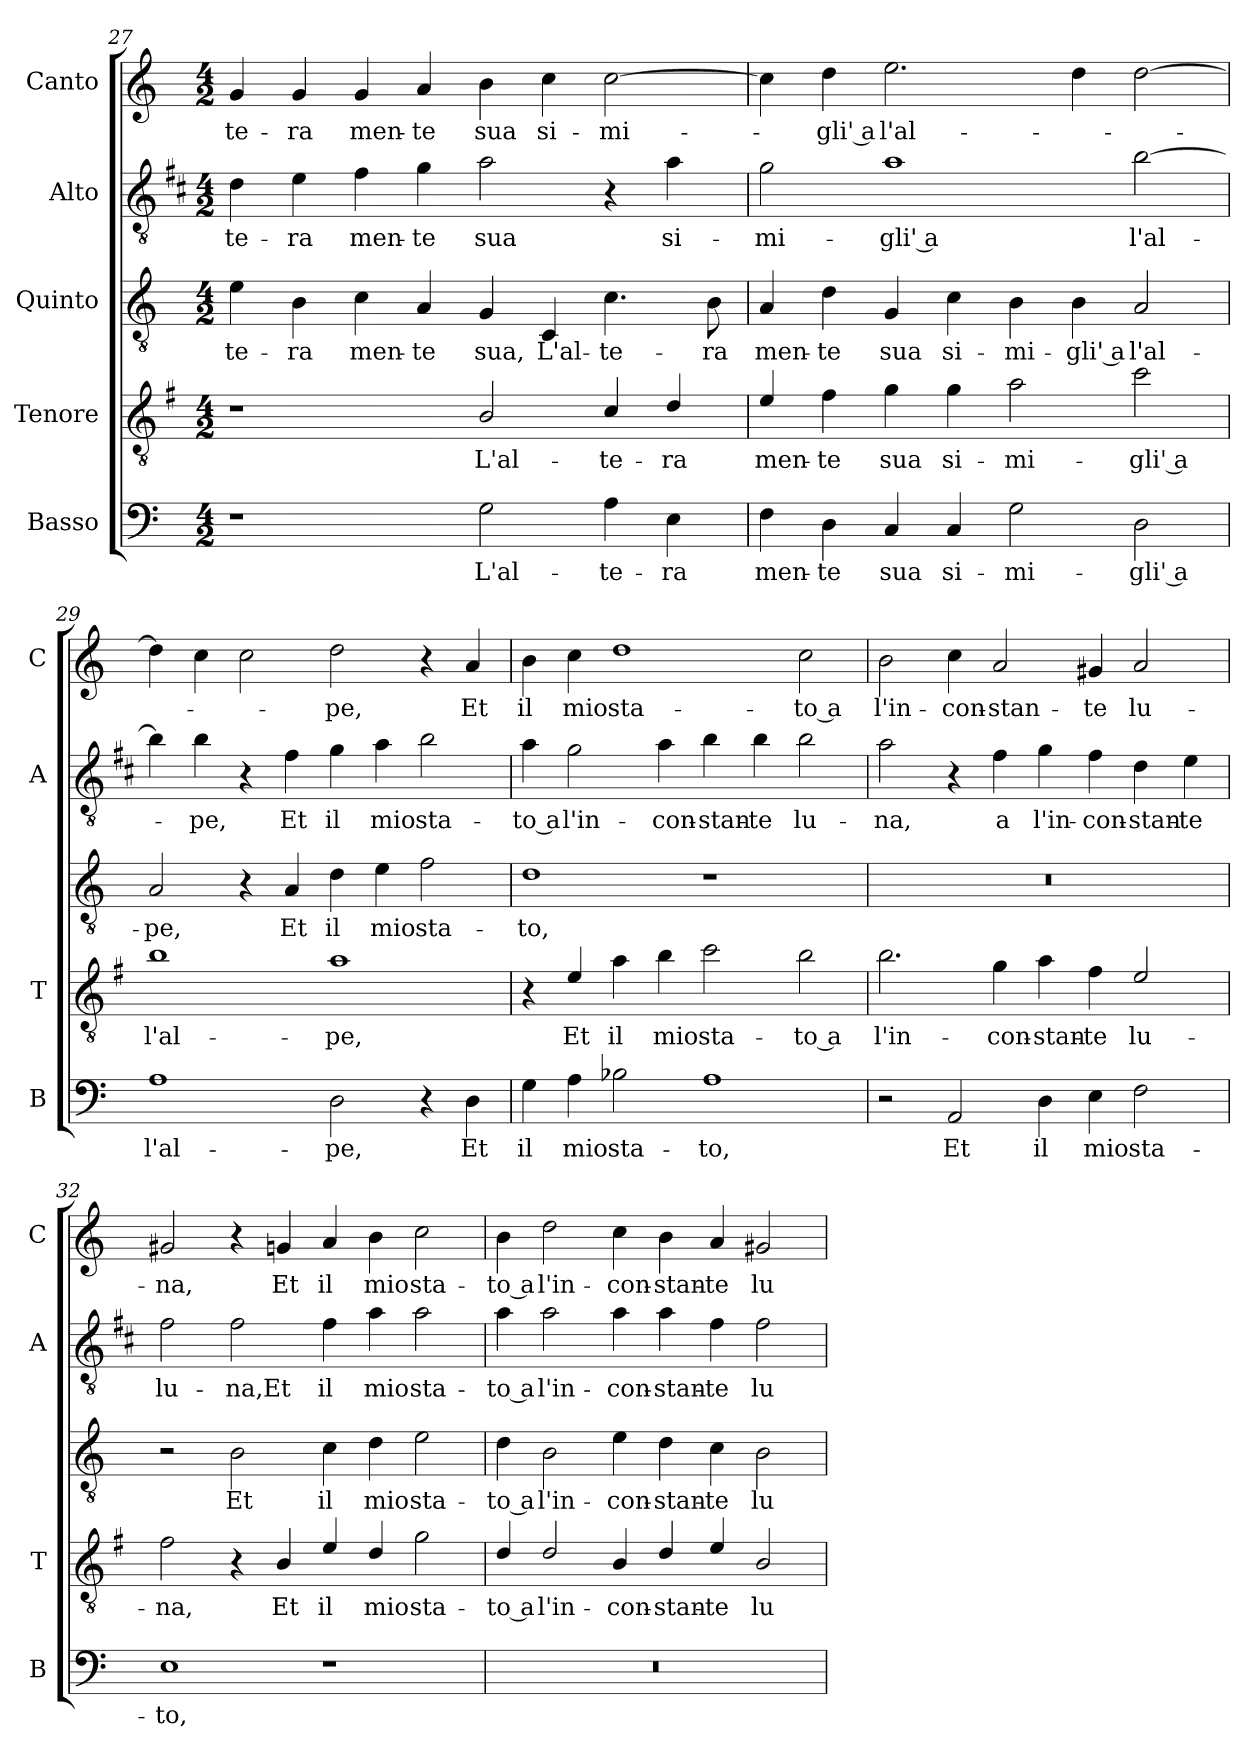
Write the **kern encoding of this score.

**kern	**text	**kern	**text	**kern	**text	**kern	**text	**kern	**text
*part5	*part5	*part4	*part4	*part3	*part3	*part2	*part2	*part1	*part1
*staff5	*staff5	*staff4	*staff4	*staff3	*staff3	*staff2	*staff2	*staff1	*staff1
*I"Basso	*	*I"Tenore	*	*I"Quinto	*	*I"Alto	*	*I"Canto	*
*I'B	*	*I'T	*	*	*	*I'A	*	*I'C	*
*clefF4	*	*clefGv2	*	*clefGv2	*	*clefGv2	*	*clefG2	*
*	*	*ITrd4c7	*	*	*	*ITrd1c2	*	*	*
*k[]	*	*k[]	*	*k[]	*	*k[]	*	*k[]	*
*C:	*	*C:	*	*C:	*	*C:	*	*C:	*
*M4/2	*	*M4/2	*	*M4/2	*	*M4/2	*	*M4/2	*
=27	=27	=27	=27	=27	=27	=27	=27	=27	=27
!	!	!	!	!	!LO:LY:b	!	!LO:LY:b	!	!LO:LY:b
1r	.	1r	.	4e\	-te-	4c\	-te-	4g/	-te-
!	!	!	!	!	!LO:LY:b	!	!LO:LY:b	!	!LO:LY:b
.	.	.	.	4B\	-ra	4d\	-ra	4g/	-ra
!	!	!	!	!	!LO:LY:b	!	!LO:LY:b	!	!LO:LY:b
.	.	.	.	4c\	men-	4e\	men-	4g/	men-
!	!	!	!	!	!LO:LY:b	!	!LO:LY:b	!	!LO:LY:b
.	.	.	.	4A/	-te	4f\	-te	4a/	-te
!	!LO:LY:b	!	!LO:LY:b	!	!LO:LY:b	!	!LO:LY:b	!	!LO:LY:b
2G\	L'al-	2E/	L'al-	4G/	sua,	2g\	sua	4b\	sua
!	!	!	!	!	!LO:LY:b	!	!	!	!LO:LY:b
.	.	.	.	4C/	L'al-	.	.	4cc\	si-
!	!LO:LY:b	!	!LO:LY:b	!	!LO:LY:b	!	!	!	!LO:LY:b
4A\	-te-	4F/	-te-	4.c\	-te-	4r	.	[2cc\	-mi-
!	!LO:LY:b	!	!LO:LY:b	!	!	!	!LO:LY:b	!	!
4E\	-ra	4G/	-ra	.	.	4g\	si-	.	.
!	!	!	!	!	!LO:LY:b	!	!	!	!
.	.	.	.	8B\	-ra	.	.	.	.
=28	=28	=28	=28	=28	=28	=28	=28	=28	=28
!	!LO:LY:b	!	!LO:LY:b	!	!LO:LY:b	!	!LO:LY:b	!	!
4F\	men-	4A/	men-	4A/	men-	2f\	-mi-	4cc\]	.
!	!LO:LY:b	!	!LO:LY:b	!	!LO:LY:b	!	!	!	!LO:LY:b
4D\	-te	4B\	-te	4d\	-te	.	.	4dd\	-gli' a
!	!LO:LY:b	!	!LO:LY:b	!	!LO:LY:b	!	!LO:LY:b	!	!LO:LY:b
4C/	sua	4c\	sua	4G/	sua	1g	-gli' a	2.ee\	l'al-
!	!LO:LY:b	!	!LO:LY:b	!	!LO:LY:b	!	!	!	!
4C/	si-	4c\	si-	4c\	si-	.	.	.	.
!	!LO:LY:b	!	!LO:LY:b	!	!LO:LY:b	!	!	!	!
2G\	-mi-	2d\	-mi-	4B\	-mi-	.	.	.	.
!	!	!	!	!	!LO:LY:b	!	!	!	!
.	.	.	.	4B\	-gli' a	.	.	4dd\	.
!	!LO:LY:b	!	!LO:LY:b	!	!LO:LY:b	!	!LO:LY:b	!	!
2D\	-gli' a	2f\	-gli' a	2A/	l'al-	[2a\	l'al-	[2dd\	.
!!LO:LB:g=z
=29	=29	=29	=29	=29	=29	=29	=29	=29	=29
!	!LO:LY:b	!	!LO:LY:b	!	!LO:LY:b	!	!	!	!
1A	l'al-	1e	l'al-	2A/	-pe,	4a\]	.	4dd\]	.
!	!	!	!	!	!	!	!LO:LY:b	!	!
.	.	.	.	.	.	4a\	-pe,	4cc\	.
.	.	.	.	4r	.	4r	.	2cc\	.
!	!	!	!	!	!LO:LY:b	!	!LO:LY:b	!	!
.	.	.	.	4A/	Et	4e\	Et	.	.
!	!LO:LY:b	!	!LO:LY:b	!	!LO:LY:b	!	!LO:LY:b	!	!LO:LY:b
2D\	-pe,	1d	-pe,	4d\	il	4f\	il	2dd\	-pe,
!	!	!	!	!	!LO:LY:b	!	!LO:LY:b	!	!
.	.	.	.	4e\	mio	4g\	mio	.	.
!	!	!	!	!	!LO:LY:b	!	!LO:LY:b	!	!
4r	.	.	.	2f\	sta-	2a\	sta-	4r	.
!	!LO:LY:b	!	!	!	!	!	!	!	!LO:LY:b
4D\	Et	.	.	.	.	.	.	4a/	Et
=30	=30	=30	=30	=30	=30	=30	=30	=30	=30
!	!LO:LY:b	!	!	!	!LO:LY:b	!	!LO:LY:b	!	!LO:LY:b
4G\	il	4r	.	1d	-to,	4g\	-to a	4b\	il
!	!LO:LY:b	!	!LO:LY:b	!	!	!	!LO:LY:b	!	!LO:LY:b
4A\	mio	4A/	Et	.	.	2f\	l'in-	4cc\	mio
!	!LO:LY:b	!	!LO:LY:b	!	!	!	!	!	!LO:LY:b
2B-X\	sta-	4d\	il	.	.	.	.	1dd	sta-
!	!	!	!LO:LY:b	!	!	!	!LO:LY:b	!	!
.	.	4e\	mio	.	.	4g\	-con-	.	.
!	!LO:LY:b	!	!LO:LY:b	!	!	!	!LO:LY:b	!	!
1A	-to,	2f\	sta-	1r	.	4a\	-stan-	.	.
!	!	!	!	!	!	!	!LO:LY:b	!	!
.	.	.	.	.	.	4a\	-te	.	.
!	!	!	!LO:LY:b	!	!	!	!LO:LY:b	!	!LO:LY:b
.	.	2e\	-to a	.	.	2a\	lu-	2cc\	-to a
=31	=31	=31	=31	=31	=31	=31	=31	=31	=31
!	!	!	!LO:LY:b	!	!	!	!LO:LY:b	!	!LO:LY:b
2r	.	2.e\	l'in-	0r	.	2g\	-na,	2b\	l'in-
!	!LO:LY:b	!	!	!	!	!	!	!	!LO:LY:b
2AA/	Et	.	.	.	.	4r	.	4cc\	-con-
!	!	!	!LO:LY:b	!	!	!	!LO:LY:b	!	!LO:LY:b
.	.	4c\	-con-	.	.	4e\	a	2a/	-stan-
!	!LO:LY:b	!	!LO:LY:b	!	!	!	!LO:LY:b	!	!
4D\	il	4d\	-stan-	.	.	4f\	l'in-	.	.
!	!LO:LY:b	!	!LO:LY:b	!	!	!	!LO:LY:b	!	!LO:LY:b
4E\	mio	4B\	-te	.	.	4e\	-con-	4g#X/	-te
!	!LO:LY:b	!	!LO:LY:b	!	!	!	!LO:LY:b	!	!LO:LY:b
2F\	sta-	2A/	lu-	.	.	4c\	-stan-	2a/	lu-
!	!	!	!	!	!	!	!LO:LY:b	!	!
.	.	.	.	.	.	4d\	-te	.	.
=32	=32	=32	=32	=32	=32	=32	=32	=32	=32
!	!LO:LY:b	!	!LO:LY:b	!	!	!	!LO:LY:b	!	!LO:LY:b
1E	-to,	2B\	-na,	2r	.	2e\	lu-	2g#X/	-na,
!	!	!	!	!	!LO:LY:b	!	!LO:LY:b	!	!
.	.	4r	.	2B\	Et	2e\	-na,Et	4r	.
!	!	!	!LO:LY:b	!	!	!	!	!	!LO:LY:b
.	.	4E/	Et	.	.	.	.	4gn/	Et
!	!	!	!LO:LY:b	!	!LO:LY:b	!	!LO:LY:b	!	!LO:LY:b
1r	.	4A/	il	4c\	il	4e\	il	4a/	il
!	!	!	!LO:LY:b	!	!LO:LY:b	!	!LO:LY:b	!	!LO:LY:b
.	.	4G/	mio	4d\	mio	4g\	mio	4b\	mio
!	!	!	!LO:LY:b	!	!LO:LY:b	!	!LO:LY:b	!	!LO:LY:b
.	.	2c\	sta-	2e\	sta-	2g\	sta-	2cc\	sta-
!!LO:LB:g=z
=33	=33	=33	=33	=33	=33	=33	=33	=33	=33
!	!	!	!LO:LY:b	!	!LO:LY:b	!	!LO:LY:b	!	!LO:LY:b
0r	.	4G/	-to a	4d\	-to a	4g\	-to a	4b\	-to a
!	!	!	!LO:LY:b	!	!LO:LY:b	!	!LO:LY:b	!	!LO:LY:b
.	.	2G/	l'in-	2B\	l'in-	2g\	l'in-	2dd\	l'in-
!	!	!	!LO:LY:b	!	!LO:LY:b	!	!LO:LY:b	!	!LO:LY:b
.	.	4E/	-con-	4e\	-con-	4g\	-con-	4cc\	-con-
!	!	!	!LO:LY:b	!	!LO:LY:b	!	!LO:LY:b	!	!LO:LY:b
.	.	4G/	-stan-	4d\	-stan-	4g\	-stan-	4b\	-stan-
!	!	!	!LO:LY:b	!	!LO:LY:b	!	!LO:LY:b	!	!LO:LY:b
.	.	4A/	-te	4c\	-te	4e\	-te	4a/	-te
!	!	!	!LO:LY:b	!	!LO:LY:b	!	!LO:LY:b	!	!LO:LY:b
.	.	2E/	lu-	2B\	lu-	2e\	lu-	2g#X/	lu-
=	=	=	=	=	=	=	=	=	=
*-	*-	*-	*-	*-	*-	*-	*-	*-	*-
